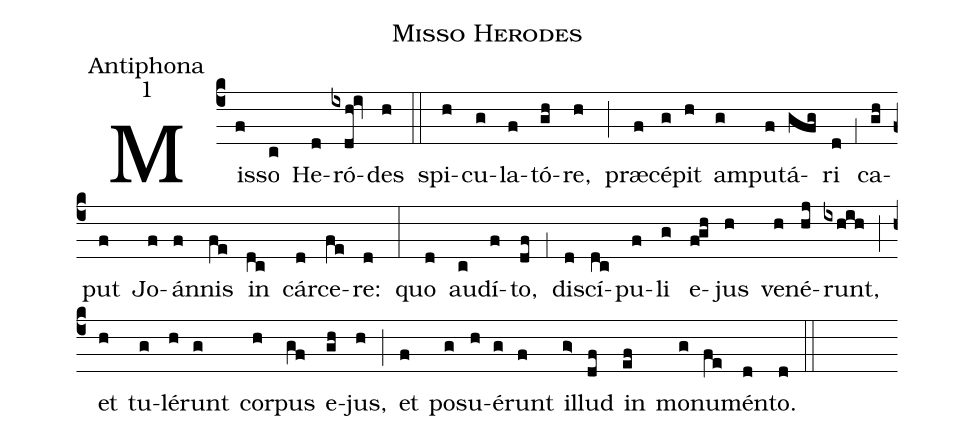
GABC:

name:Misso Herodes;
office-part:Antiphona;
mode:1;
%%
(c4) Mis(f)so(c) He(d)ró(ixdh!iv)des(h) (::) spi(h)cu(g)la(f)tó(gh)re,(h) (;) præ(f)cé(g)pit(h) am(g)pu(f)tá(gfg)ri(d) (;1) ca(gh)put(f) Jo(f)án(f)nis(fe) in(dc) cár(d)ce(fe)re:(d) (:) quo(d) au(c)dí(f)to,(df) (;1) di(d)scí(dc)pu(f)li(g) e(f!gh)jus(h) ve(h)né(hj)runt,(ixhih) (;) et(h) tu(g)lé(h)runt(g) cor(h)pus(gf) e(gh)jus,(h) (;) et(f) po(g)su(h)é(g)runt(f) il(g>)lud(df) in(ef) mo(g)nu(fe)mén(d)to.(d) (::)
